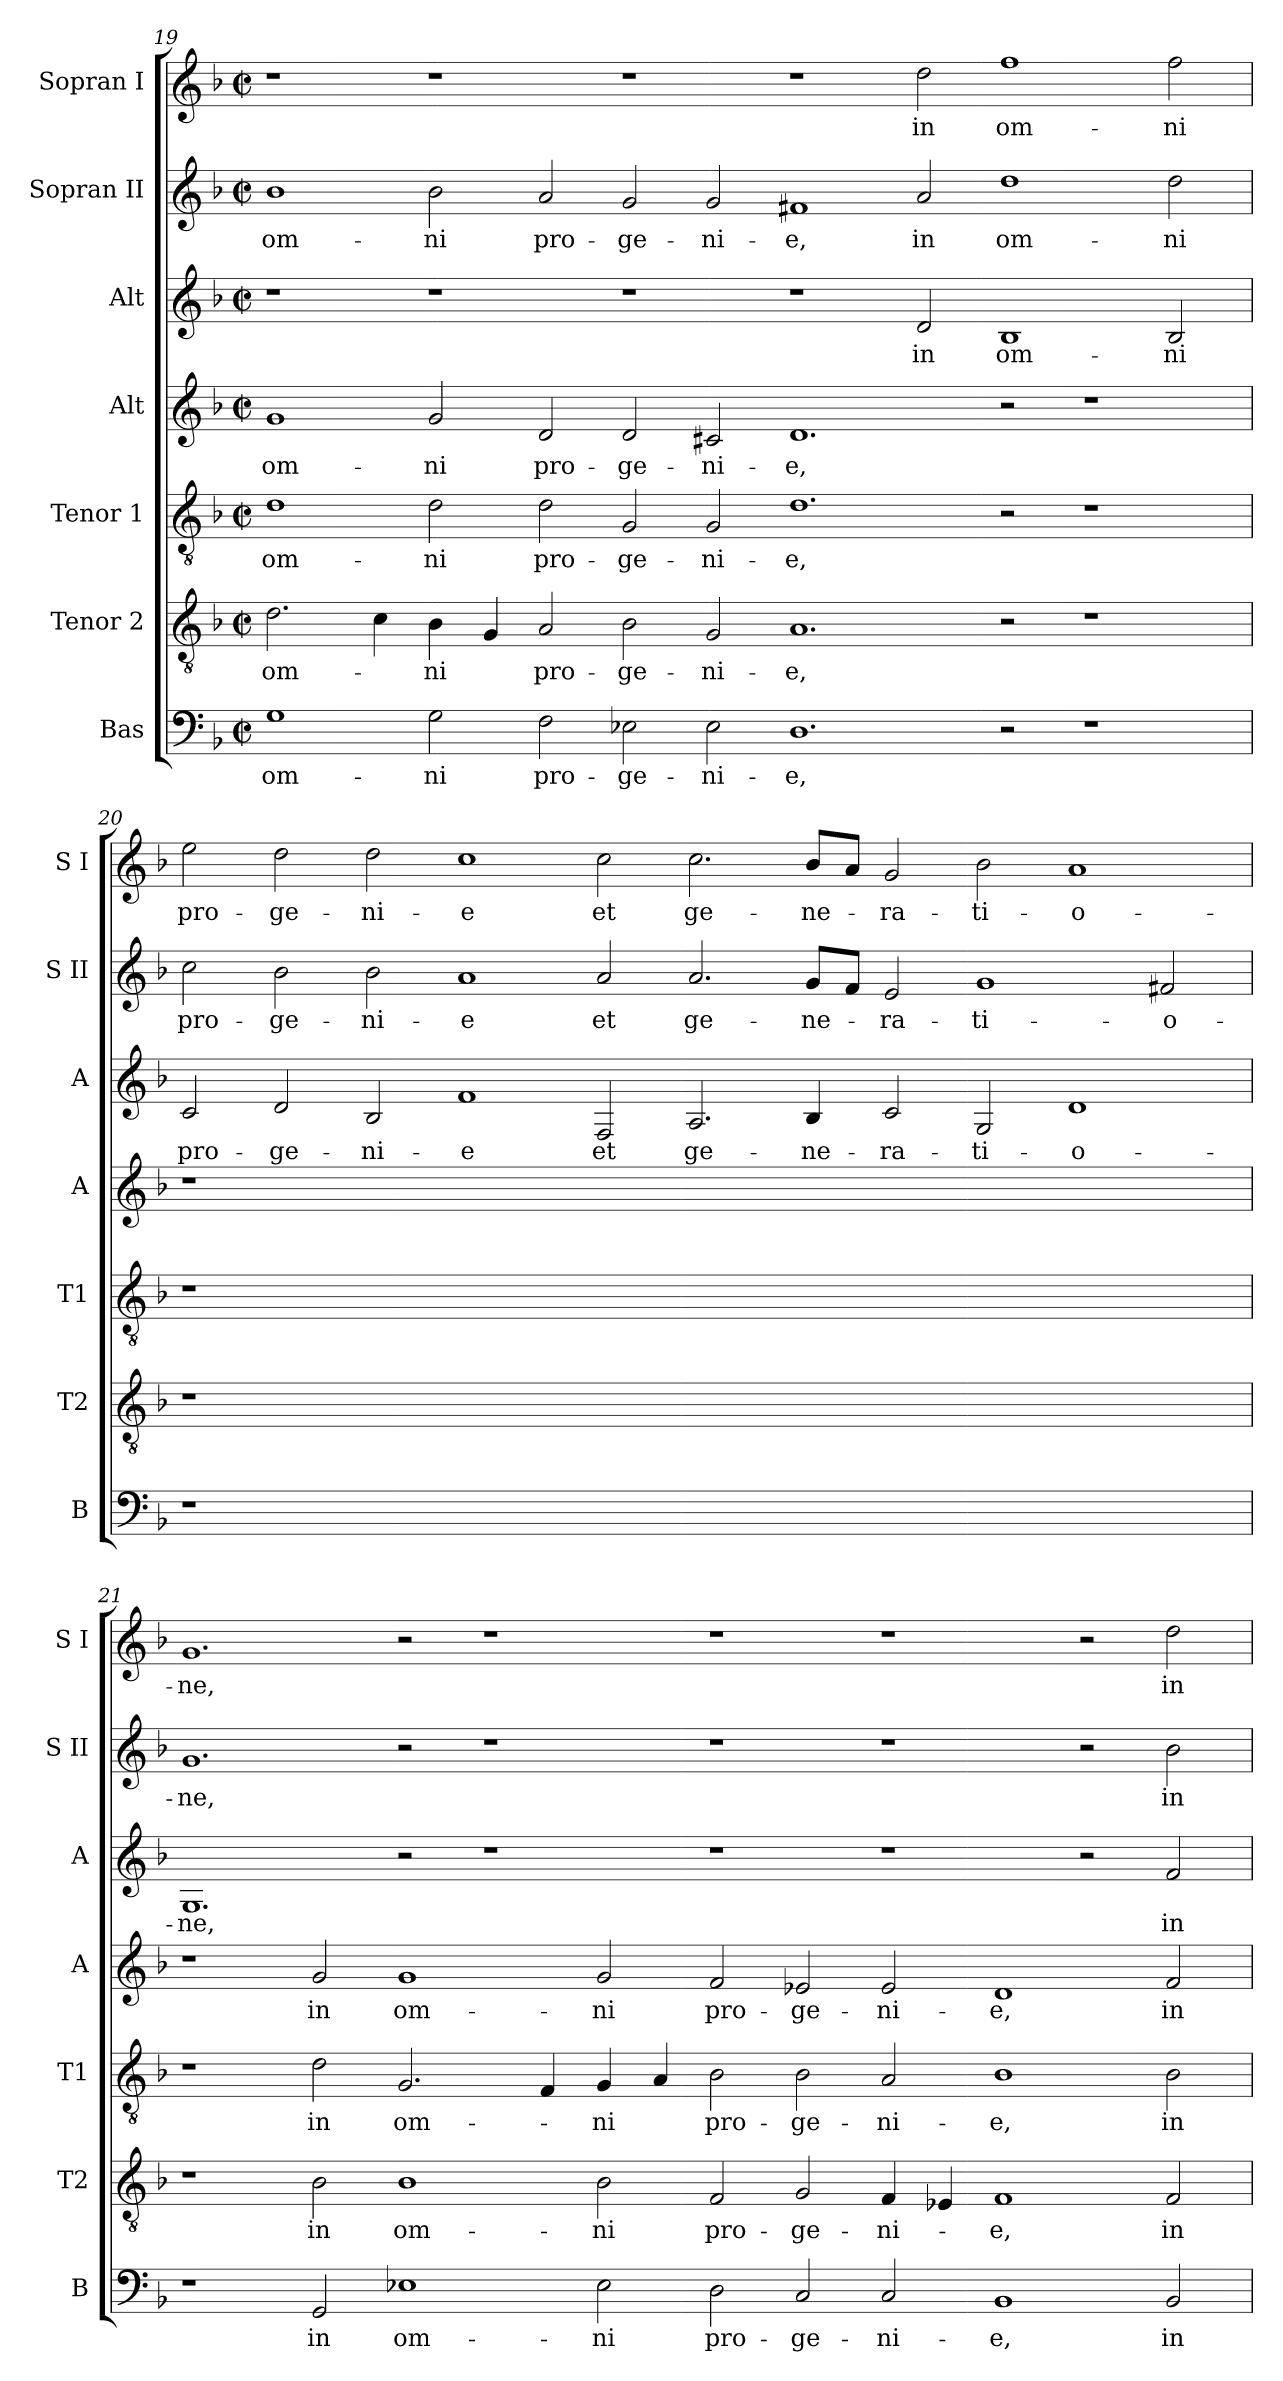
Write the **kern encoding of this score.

**kern	**text	**kern	**text	**kern	**text	**kern	**text	**kern	**text	**kern	**text	**kern	**text
*part7	*part7	*part6	*part6	*part5	*part5	*part4	*part4	*part3	*part3	*part2	*part2	*part1	*part1
*staff7	*staff7	*staff6	*staff6	*staff5	*staff5	*staff4	*staff4	*staff3	*staff3	*staff2	*staff2	*staff1	*staff1
*I"Bas	*	*I"Tenor 2	*	*I"Tenor 1	*	*I"Alt	*	*I"Alt	*	*I"Sopran II	*	*I"Sopran I	*
*I'B	*	*I'T2	*	*I'T1	*	*I'A	*	*I'A	*	*I'S II	*	*I'S I	*
*clefF4	*	*clefGv2	*	*clefGv2	*	*clefG2	*	*clefG2	*	*clefG2	*	*clefG2	*
*k[b-]	*	*k[b-]	*	*k[b-]	*	*k[b-]	*	*k[b-]	*	*k[b-]	*	*k[b-]	*
*F:	*	*F:	*	*F:	*	*F:	*	*F:	*	*F:	*	*F:	*
*M2/2	*	*M2/2	*	*M2/2	*	*M2/2	*	*M2/2	*	*M2/2	*	*M2/2	*
*met(c|)	*	*met(c|)	*	*met(c|)	*	*met(c|)	*	*met(c|)	*	*met(c|)	*	*met(c|)	*
=19	=19	=19	=19	=19	=19	=19	=19	=19	=19	=19	=19	=19	=19
!	!LO:LY:b	!	!LO:LY:b	!	!LO:LY:b	!	!LO:LY:b	!	!	!	!LO:LY:b	!	!
1G	om-	2.d\	om-	1d	om-	1g	om-	1r	.	1b-	om-	1r	.
.	.	4c\	.	.	.	.	.	.	.	.	.	.	.
!	!LO:LY:b	!	!LO:LY:b	!	!LO:LY:b	!	!LO:LY:b	!	!	!	!LO:LY:b	!	!
2G\	-ni	4B-\	-ni	2d\	-ni	2g/	-ni	1r	.	2b-\	-ni	1r	.
.	.	4G/	.	.	.	.	.	.	.	.	.	.	.
!	!LO:LY:b	!	!LO:LY:b	!	!LO:LY:b	!	!LO:LY:b	!	!	!	!LO:LY:b	!	!
2F\	pro-	2A/	pro-	2d\	pro-	2d/	pro-	.	.	2a/	pro-	.	.
!	!LO:LY:b	!	!LO:LY:b	!	!LO:LY:b	!	!LO:LY:b	!	!	!	!LO:LY:b	!	!
2E-X\	-ge-	2B-\	-ge-	2G/	-ge-	2d/	-ge-	1r	.	2g/	-ge-	1r	.
!	!LO:LY:b	!	!LO:LY:b	!	!LO:LY:b	!	!LO:LY:b	!	!	!	!LO:LY:b	!	!
2E-\	-ni-	2G/	-ni-	2G/	-ni-	2c#X/	-ni-	.	.	2g/	-ni-	.	.
!	!LO:LY:b	!	!LO:LY:b	!	!LO:LY:b	!	!LO:LY:b	!	!	!	!LO:LY:b	!	!
1.D	-e,	1.A	-e,	1.d	-e,	1.d	-e,	1r	.	1f#X	-e,	1r	.
!	!	!	!	!	!	!	!	!	!LO:LY:b	!	!LO:LY:b	!	!LO:LY:b
.	.	.	.	.	.	.	.	2d/	in	2a/	in	2dd\	in
!	!	!	!	!	!	!	!	!	!LO:LY:b	!	!LO:LY:b	!	!LO:LY:b
2r	.	2r	.	2r	.	2r	.	1B-	om-	1dd	om-	1ff	om-
1r	.	1r	.	1r	.	1r	.	.	.	.	.	.	.
!	!	!	!	!	!	!	!	!	!LO:LY:b	!	!LO:LY:b	!	!LO:LY:b
.	.	.	.	.	.	.	.	2B-/	-ni	2dd\	-ni	2ff\	-ni
!!LO:PB:g=z
=20	=20	=20	=20	=20	=20	=20	=20	=20	=20	=20	=20	=20	=20
!	!	!	!	!	!	!	!	!	!LO:LY:b	!	!LO:LY:b	!	!LO:LY:b
1r	.	1r	.	1r	.	1r	.	2c/	pro-	2cc\	pro-	2ee\	pro-
!	!	!	!	!	!	!	!	!	!LO:LY:b	!	!LO:LY:b	!	!LO:LY:b
.	.	.	.	.	.	.	.	2d/	-ge-	2b-\	-ge-	2dd\	-ge-
!	!	!	!	!	!	!	!	!	!LO:LY:b	!	!LO:LY:b	!	!LO:LY:b
00ryy	.	00ryy	.	00ryy	.	00ryy	.	2B-/	-ni-	2b-\	-ni-	2dd\	-ni-
!	!	!	!	!	!	!	!	!	!LO:LY:b	!	!LO:LY:b	!	!LO:LY:b
.	.	.	.	.	.	.	.	1f	-e	1a	-e	1cc	-e
!	!	!	!	!	!	!	!	!	!LO:LY:b	!	!LO:LY:b	!	!LO:LY:b
.	.	.	.	.	.	.	.	2F/	et	2a/	et	2cc\	et
!	!	!	!	!	!	!	!	!	!LO:LY:b	!	!LO:LY:b	!	!LO:LY:b
.	.	.	.	.	.	.	.	2.A/	ge-	2.a/	ge-	2.cc\	ge-
!	!	!	!	!	!	!	!	!	!LO:LY:b	!	!LO:LY:b	!	!LO:LY:b
.	.	.	.	.	.	.	.	4B-/	-ne-	8g/L	-ne-	8b-/L	-ne-
.	.	.	.	.	.	.	.	.	.	8f/J	.	8a/J	.
!	!	!	!	!	!	!	!	!	!LO:LY:b	!	!LO:LY:b	!	!LO:LY:b
.	.	.	.	.	.	.	.	2c/	-ra-	2e/	-ra-	2g/	-ra-
!	!	!	!	!	!	!	!	!	!LO:LY:b	!	!LO:LY:b	!	!LO:LY:b
.	.	.	.	.	.	.	.	2G/	-ti-	1g	-ti-	2b-\	-ti-
!	!	!	!	!	!	!	!	!	!LO:LY:b	!	!	!	!LO:LY:b
1ryy	.	1ryy	.	1ryy	.	1ryy	.	1d	-o-	.	.	1a	-o-
!	!	!	!	!	!	!	!	!	!	!	!LO:LY:b	!	!
.	.	.	.	.	.	.	.	.	.	2f#X/	-o-	.	.
=21	=21	=21	=21	=21	=21	=21	=21	=21	=21	=21	=21	=21	=21
!	!	!	!	!	!	!	!	!	!LO:LY:b	!	!LO:LY:b	!	!LO:LY:b
1r	.	1r	.	1r	.	1r	.	1.G	-ne,	1.g	-ne,	1.g	-ne,
!	!LO:LY:b	!	!LO:LY:b	!	!LO:LY:b	!	!LO:LY:b	!	!	!	!	!	!
2GG/	in	2B-\	in	2d\	in	2g/	in	.	.	.	.	.	.
!	!LO:LY:b	!	!LO:LY:b	!	!LO:LY:b	!	!LO:LY:b	!	!	!	!	!	!
1E-X	om-	1B-	om-	2.G/	om-	1g	om-	2r	.	2r	.	2r	.
.	.	.	.	.	.	.	.	1r	.	1r	.	1r	.
.	.	.	.	4F/	.	.	.	.	.	.	.	.	.
!	!LO:LY:b	!	!LO:LY:b	!	!LO:LY:b	!	!LO:LY:b	!	!	!	!	!	!
2E-\	-ni	2B-\	-ni	4G/	-ni	2g/	-ni	.	.	.	.	.	.
.	.	.	.	4A/	.	.	.	.	.	.	.	.	.
!	!LO:LY:b	!	!LO:LY:b	!	!LO:LY:b	!	!LO:LY:b	!	!	!	!	!	!
2D\	pro-	2F/	pro-	2B-\	pro-	2f/	pro-	1r	.	1r	.	1r	.
!	!LO:LY:b	!	!LO:LY:b	!	!LO:LY:b	!	!LO:LY:b	!	!	!	!	!	!
2C/	-ge-	2G/	-ge-	2B-\	-ge-	2e-X/	-ge-	.	.	.	.	.	.
!	!LO:LY:b	!	!LO:LY:b	!	!LO:LY:b	!	!LO:LY:b	!	!	!	!	!	!
2C/	-ni-	4F/	-ni-	2A/	-ni-	2e-/	-ni-	1r	.	1r	.	1r	.
.	.	4E-X/	.	.	.	.	.	.	.	.	.	.	.
!	!LO:LY:b	!	!LO:LY:b	!	!LO:LY:b	!	!LO:LY:b	!	!	!	!	!	!
1BB-	-e,	1F	-e,	1B-	-e,	1d	-e,	.	.	.	.	.	.
.	.	.	.	.	.	.	.	2r	.	2r	.	2r	.
!	!LO:LY:b	!	!LO:LY:b	!	!LO:LY:b	!	!LO:LY:b	!	!LO:LY:b	!	!LO:LY:b	!	!LO:LY:b
2BB-/	in	2F/	in	2B-\	in	2f/	in	2f/	in	2b-\	in	2dd\	in
=	=	=	=	=	=	=	=	=	=	=	=	=	=
*-	*-	*-	*-	*-	*-	*-	*-	*-	*-	*-	*-	*-	*-
